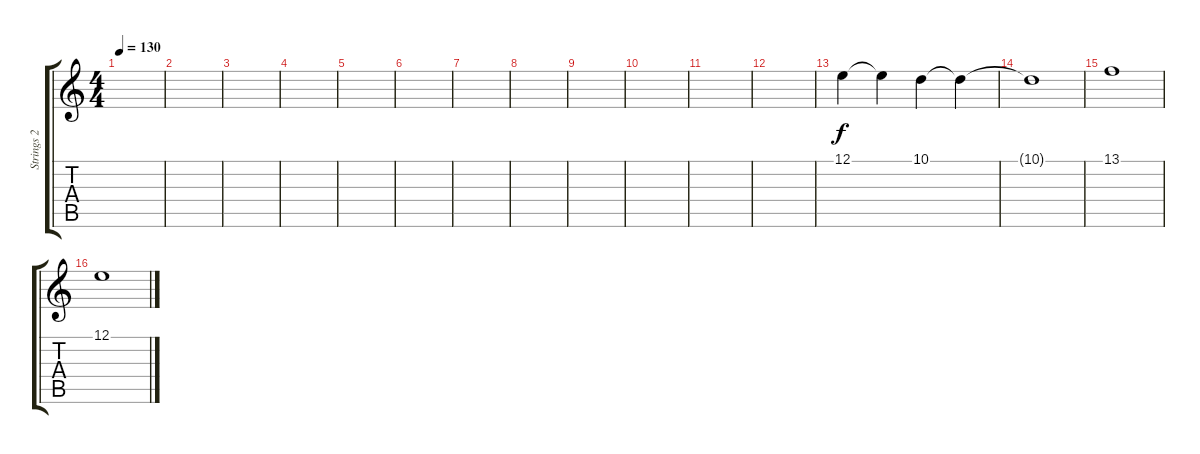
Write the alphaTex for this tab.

\track ("Strings 2" "Strings 2") {instrument stringensemble1}
\staff {score tabs}
\tuning (E4 B3 G3 D3 A2 E2) {hide}
\ts (4 4)
\tempo 130
\clef g2
\ks c
|
|
|
|
|
|
|
|
|
|
|
|
12.1.4 12.1{t}.4 10.1.4 10.1{t}.4 |
10.1{t}.1 |
13.1.1 |
12.1.1
